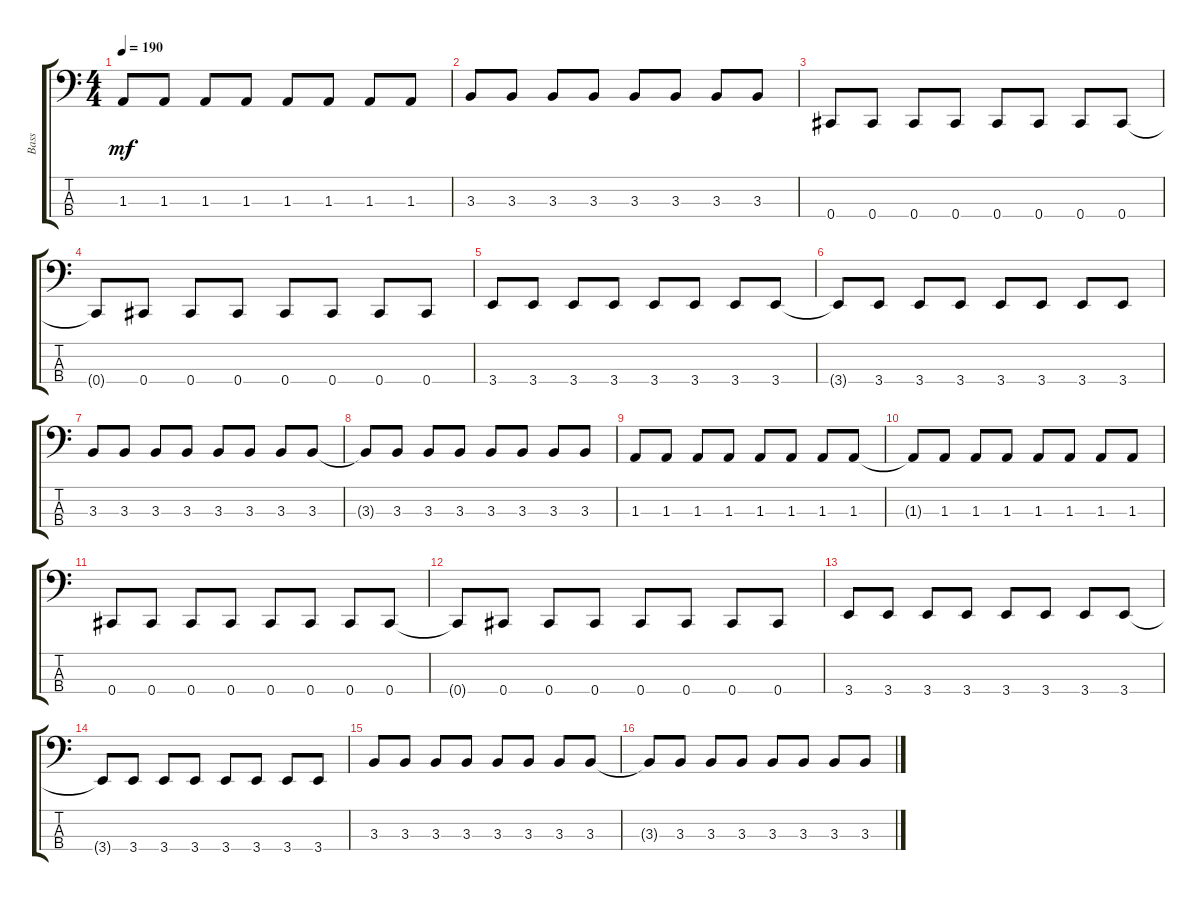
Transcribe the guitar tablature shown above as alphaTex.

\track ("Bass" "Bass") {instrument electricbassfinger}
\staff {score tabs}
\tuning (Gb2 Db2 Ab1 Db1) {hide}
\ts (4 4)
\tempo 190
\clef f4
\ks c
1.3.8{dy mf} 1.3.8 1.3.8 1.3.8 1.3.8 1.3.8 1.3.8 1.3.8 |
3.3.8 3.3.8 3.3.8 3.3.8 3.3.8 3.3.8 3.3.8 3.3.8 |
0.4.8 0.4.8 0.4.8 0.4.8 0.4.8 0.4.8 0.4.8 0.4.8 |
0.4{t}.8 0.4.8 0.4.8 0.4.8 0.4.8 0.4.8 0.4.8 0.4.8 |
3.4.8 3.4.8 3.4.8 3.4.8 3.4.8 3.4.8 3.4.8 3.4.8 |
3.4{t}.8 3.4.8 3.4.8 3.4.8 3.4.8 3.4.8 3.4.8 3.4.8 |
3.3.8 3.3.8 3.3.8 3.3.8 3.3.8 3.3.8 3.3.8 3.3.8 |
3.3{t}.8 3.3.8 3.3.8 3.3.8 3.3.8 3.3.8 3.3.8 3.3.8 |
1.3.8 1.3.8 1.3.8 1.3.8 1.3.8 1.3.8 1.3.8 1.3.8 |
1.3{t}.8 1.3.8 1.3.8 1.3.8 1.3.8 1.3.8 1.3.8 1.3.8 |
0.4.8 0.4.8 0.4.8 0.4.8 0.4.8 0.4.8 0.4.8 0.4.8 |
0.4{t}.8 0.4.8 0.4.8 0.4.8 0.4.8 0.4.8 0.4.8 0.4.8 |
3.4.8 3.4.8 3.4.8 3.4.8 3.4.8 3.4.8 3.4.8 3.4.8 |
3.4{t}.8 3.4.8 3.4.8 3.4.8 3.4.8 3.4.8 3.4.8 3.4.8 |
3.3.8 3.3.8 3.3.8 3.3.8 3.3.8 3.3.8 3.3.8 3.3.8 |
3.3{t}.8 3.3.8 3.3.8 3.3.8 3.3.8 3.3.8 3.3.8 3.3.8
